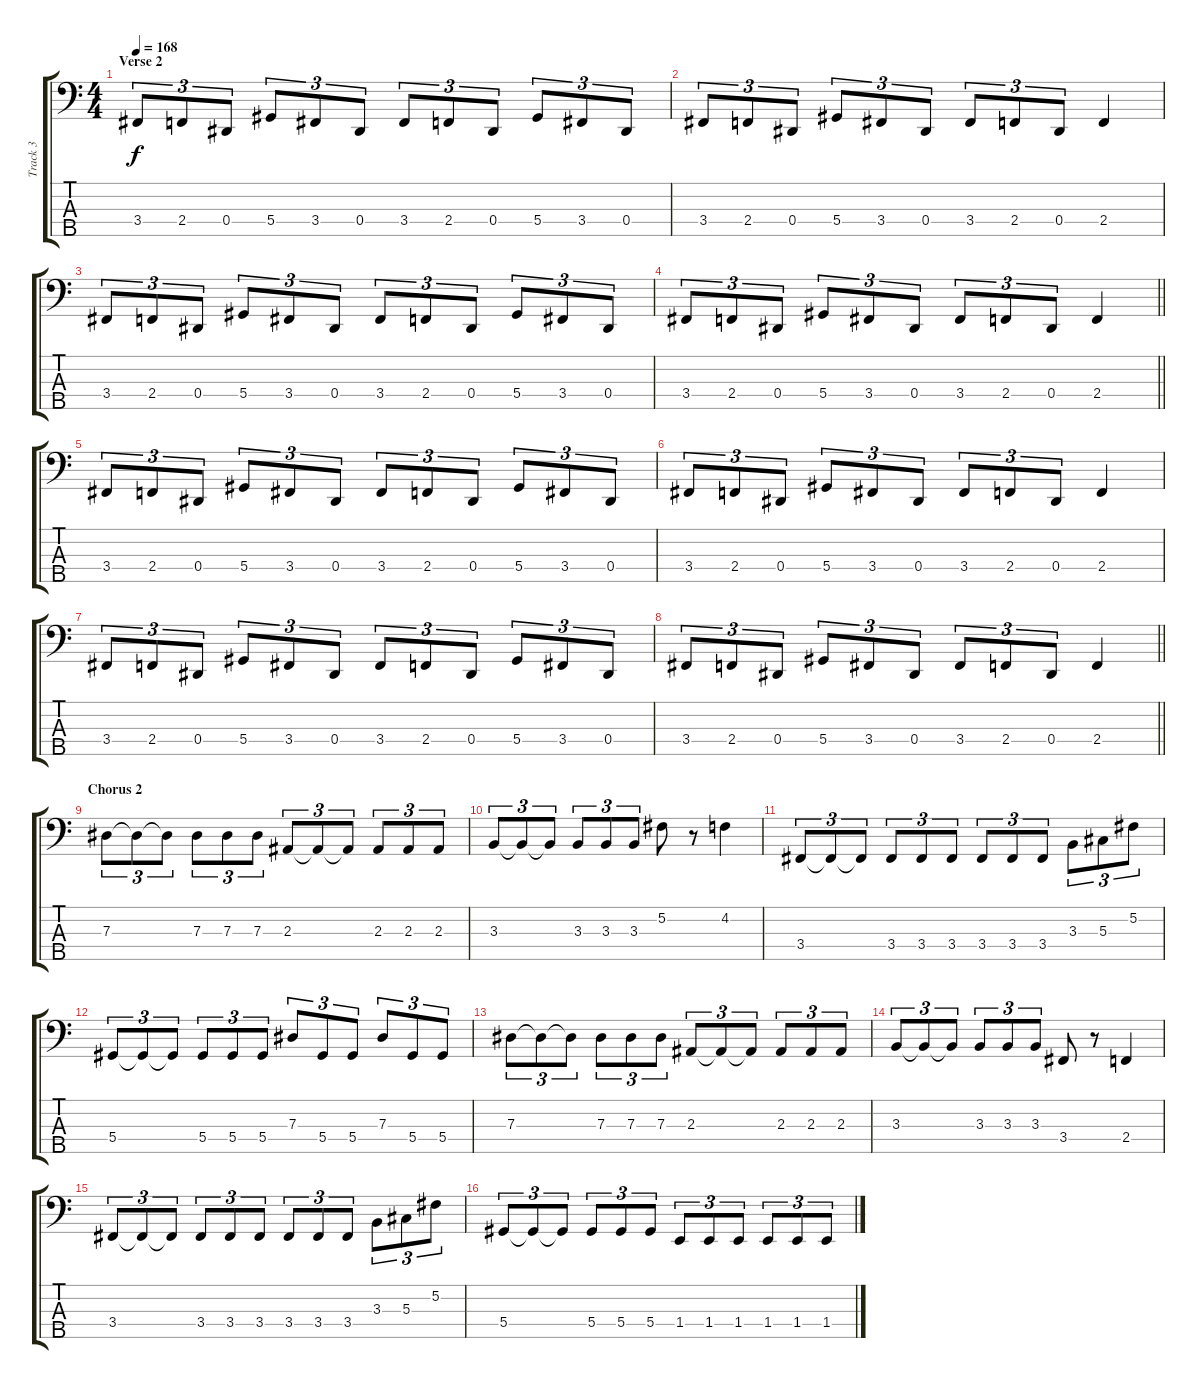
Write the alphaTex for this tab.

\track ("Track 3" "Track 3") {instrument electricbasspick bank 255}
\staff {score tabs}
\tuning (Gb2 Db2 Ab1 Eb1 Bb0) {hide}
\ts (4 4)
\section ("" "Verse 2")
\tempo 168
\clef f4
\ks c
3.4.8{tu (3 2) dy f} 2.4.8{tu (3 2)} 0.4.8{tu (3 2)} 5.4.8{tu (3 2)} 3.4.8{tu (3 2)} 0.4.8{tu (3 2)} 3.4.8{tu (3 2)} 2.4.8{tu (3 2)} 0.4.8{tu (3 2)} 5.4.8{tu (3 2)} 3.4.8{tu (3 2)} 0.4.8{tu (3 2)} |
3.4.8{tu (3 2)} 2.4.8{tu (3 2)} 0.4.8{tu (3 2)} 5.4.8{tu (3 2)} 3.4.8{tu (3 2)} 0.4.8{tu (3 2)} 3.4.8{tu (3 2)} 2.4.8{tu (3 2)} 0.4.8{tu (3 2)} 2.4.4 |
3.4.8{tu (3 2)} 2.4.8{tu (3 2)} 0.4.8{tu (3 2)} 5.4.8{tu (3 2)} 3.4.8{tu (3 2)} 0.4.8{tu (3 2)} 3.4.8{tu (3 2)} 2.4.8{tu (3 2)} 0.4.8{tu (3 2)} 5.4.8{tu (3 2)} 3.4.8{tu (3 2)} 0.4.8{tu (3 2)} |
\barLineRight lightlight
3.4.8{tu (3 2)} 2.4.8{tu (3 2)} 0.4.8{tu (3 2)} 5.4.8{tu (3 2)} 3.4.8{tu (3 2)} 0.4.8{tu (3 2)} 3.4.8{tu (3 2)} 2.4.8{tu (3 2)} 0.4.8{tu (3 2)} 2.4.4 |
3.4.8{tu (3 2)} 2.4.8{tu (3 2)} 0.4.8{tu (3 2)} 5.4.8{tu (3 2)} 3.4.8{tu (3 2)} 0.4.8{tu (3 2)} 3.4.8{tu (3 2)} 2.4.8{tu (3 2)} 0.4.8{tu (3 2)} 5.4.8{tu (3 2)} 3.4.8{tu (3 2)} 0.4.8{tu (3 2)} |
3.4.8{tu (3 2)} 2.4.8{tu (3 2)} 0.4.8{tu (3 2)} 5.4.8{tu (3 2)} 3.4.8{tu (3 2)} 0.4.8{tu (3 2)} 3.4.8{tu (3 2)} 2.4.8{tu (3 2)} 0.4.8{tu (3 2)} 2.4.4 |
3.4.8{tu (3 2)} 2.4.8{tu (3 2)} 0.4.8{tu (3 2)} 5.4.8{tu (3 2)} 3.4.8{tu (3 2)} 0.4.8{tu (3 2)} 3.4.8{tu (3 2)} 2.4.8{tu (3 2)} 0.4.8{tu (3 2)} 5.4.8{tu (3 2)} 3.4.8{tu (3 2)} 0.4.8{tu (3 2)} |
\barLineRight lightlight
3.4.8{tu (3 2)} 2.4.8{tu (3 2)} 0.4.8{tu (3 2)} 5.4.8{tu (3 2)} 3.4.8{tu (3 2)} 0.4.8{tu (3 2)} 3.4.8{tu (3 2)} 2.4.8{tu (3 2)} 0.4.8{tu (3 2)} 2.4.4 |
\section ("" "Chorus 2")
7.3.8{tu (3 2)} 7.3{t}.8{tu (3 2)} 7.3{t}.8{tu (3 2)} 7.3.8{tu (3 2)} 7.3.8{tu (3 2)} 7.3.8{tu (3 2)} 2.3.8{tu (3 2)} 2.3{t}.8{tu (3 2)} 2.3{t}.8{tu (3 2)} 2.3.8{tu (3 2)} 2.3.8{tu (3 2)} 2.3.8{tu (3 2)} |
3.3.8{tu (3 2)} 3.3{t}.8{tu (3 2)} 3.3{t}.8{tu (3 2)} 3.3.8{tu (3 2)} 3.3.8{tu (3 2)} 3.3.8{tu (3 2)} 5.2.8 r.8 4.2.4 |
3.4.8{tu (3 2)} 3.4{t}.8{tu (3 2)} 3.4{t}.8{tu (3 2)} 3.4.8{tu (3 2)} 3.4.8{tu (3 2)} 3.4.8{tu (3 2)} 3.4.8{tu (3 2)} 3.4.8{tu (3 2)} 3.4.8{tu (3 2)} 3.3.8{tu (3 2)} 5.3.8{tu (3 2)} 5.2.8{tu (3 2)} |
5.4.8{tu (3 2)} 5.4{t}.8{tu (3 2)} 5.4{t}.8{tu (3 2)} 5.4.8{tu (3 2)} 5.4.8{tu (3 2)} 5.4.8{tu (3 2)} 7.3.8{tu (3 2)} 5.4.8{tu (3 2)} 5.4.8{tu (3 2)} 7.3.8{tu (3 2)} 5.4.8{tu (3 2)} 5.4.8{tu (3 2)} |
7.3.8{tu (3 2)} 7.3{t}.8{tu (3 2)} 7.3{t}.8{tu (3 2)} 7.3.8{tu (3 2)} 7.3.8{tu (3 2)} 7.3.8{tu (3 2)} 2.3.8{tu (3 2)} 2.3{t}.8{tu (3 2)} 2.3{t}.8{tu (3 2)} 2.3.8{tu (3 2)} 2.3.8{tu (3 2)} 2.3.8{tu (3 2)} |
3.3.8{tu (3 2)} 3.3{t}.8{tu (3 2)} 3.3{t}.8{tu (3 2)} 3.3.8{tu (3 2)} 3.3.8{tu (3 2)} 3.3.8{tu (3 2)} 3.4.8 r.8 2.4.4 |
3.4.8{tu (3 2)} 3.4{t}.8{tu (3 2)} 3.4{t}.8{tu (3 2)} 3.4.8{tu (3 2)} 3.4.8{tu (3 2)} 3.4.8{tu (3 2)} 3.4.8{tu (3 2)} 3.4.8{tu (3 2)} 3.4.8{tu (3 2)} 3.3.8{tu (3 2)} 5.3.8{tu (3 2)} 5.2.8{tu (3 2)} |
5.4.8{tu (3 2)} 5.4{t}.8{tu (3 2)} 5.4{t}.8{tu (3 2)} 5.4.8{tu (3 2)} 5.4.8{tu (3 2)} 5.4.8{tu (3 2)} 1.4.8{tu (3 2)} 1.4.8{tu (3 2)} 1.4.8{tu (3 2)} 1.4.8{tu (3 2)} 1.4.8{tu (3 2)} 1.4.8{tu (3 2)}
